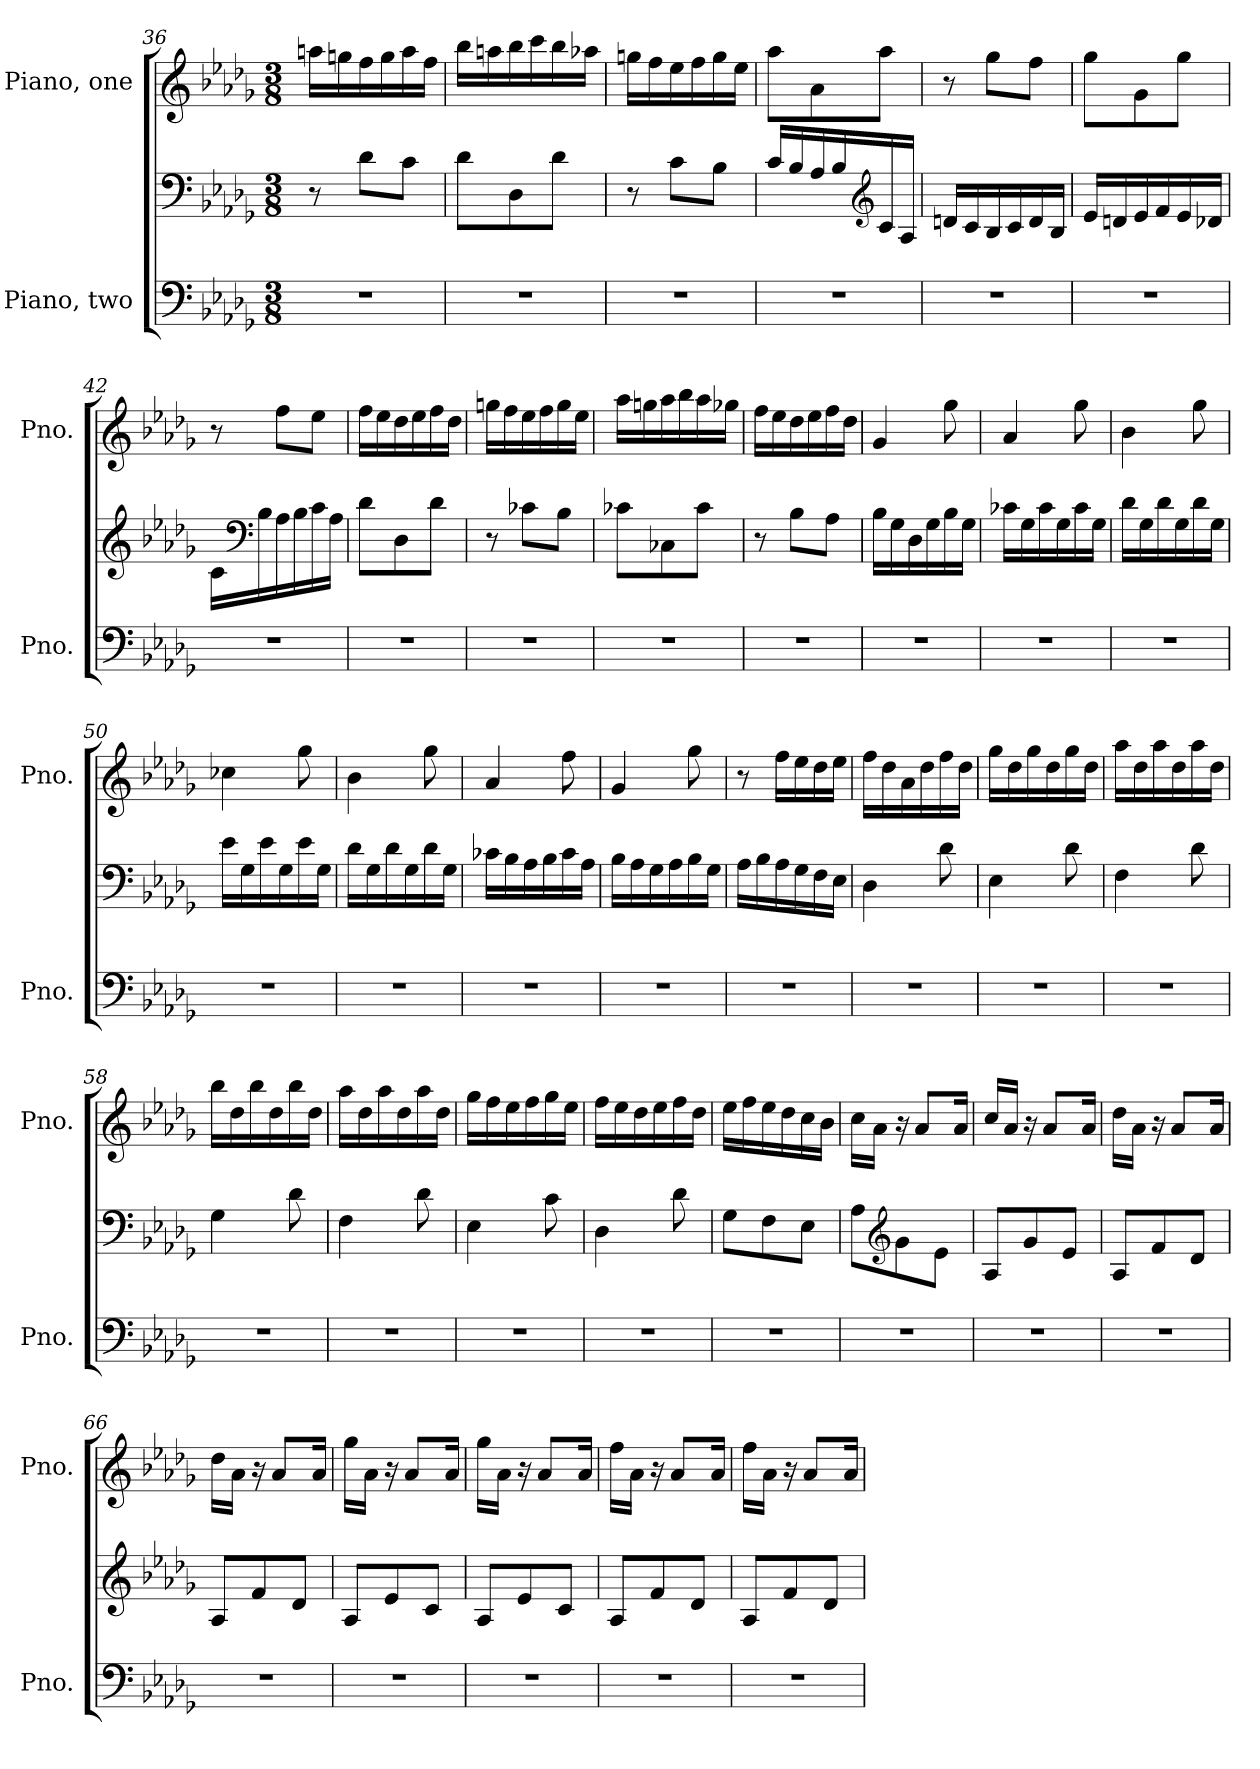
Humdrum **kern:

**kern	**kern	**kern
*part2	*part2	*part1
*staff3	*staff2	*staff1
*I"Piano, two	*	*I"Piano, one
*I'Pno.	*	*I'Pno.
*clefF4	*clefF4	*clefG2
*k[b-e-a-d-g-]	*k[b-e-a-d-g-]	*k[b-e-a-d-g-]
*M3/8	*M3/8	*M3/8
=36	=36	=36
4.r	8r	16aan\LL
.	.	16ggn\
.	8d-\L	16ff\
.	.	16gg\
.	8c\J	16aa\
.	.	16ff\JJ
=37	=37	=37
4.r	8d-\L	16bb-\LL
.	.	16aan\
.	8D-\	16bb-\
.	.	16ccc\
.	8d-\J	16bb-\
.	.	16aa-X\JJ
=38	=38	=38
4.r	8r	16ggn\LL
.	.	16ff\
.	8c\L	16ee-\
.	.	16ff\
.	8B-\J	16gg\
.	.	16ee-\JJ
!!LO:PB:g=z
=39	=39	=39
4.r	16c/LL	8aa-\L
.	16B-/	.
.	16A-/	8a-\
.	16B-/	.
*	*clefG2	*
.	16c/	8aa-\J
.	16A-/JJ	.
=40	=40	=40
4.r	16dn/LL	8r
.	16c/	.
.	16B-/	8gg-\L
.	16c/	.
.	16d/	8ff\J
.	16B-/JJ	.
=41	=41	=41
4.r	16e-/LL	8gg-\L
.	16dn/	.
.	16e-/	8g-\
.	16f/	.
.	16e-/	8gg-\J
.	16d-X/JJ	.
=42	=42	=42
4.r	16c\LL	8r
*	*clefF4	*
.	16B-\	.
.	16A-\	8ff\L
.	16B-\	.
.	16c\	8ee-\J
.	16A-\JJ	.
=43	=43	=43
4.r	8d-\L	16ff\LL
.	.	16ee-\
.	8D-\	16dd-\
.	.	16ee-\
.	8d-\J	16ff\
.	.	16dd-\JJ
!!LO:LB:g=z
=44	=44	=44
4.r	8r	16ggn\LL
.	.	16ff\
.	8c-X\L	16ee-\
.	.	16ff\
.	8B-\J	16gg\
.	.	16ee-\JJ
=45	=45	=45
4.r	8c-X\L	16aa-\LL
.	.	16ggn\
.	8C-X\	16aa-\
.	.	16bb-\
.	8c-\J	16aa-\
.	.	16gg-X\JJ
=46	=46	=46
4.r	8r	16ff\LL
.	.	16ee-\
.	8B-\L	16dd-\
.	.	16ee-\
.	8A-\J	16ff\
.	.	16dd-\JJ
=47	=47	=47
4.r	16B-\LL	4g-/
.	16G-\	.
.	16D-\	.
.	16G-\	.
.	16B-\	8gg-\
.	16G-\JJ	.
=48	=48	=48
4.r	16c-X\LL	4a-/
.	16G-\	.
.	16c-\	.
.	16G-\	.
.	16c-\	8gg-\
.	16G-\JJ	.
!!LO:LB:g=z
=49	=49	=49
4.r	16d-\LL	4b-\
.	16G-\	.
.	16d-\	.
.	16G-\	.
.	16d-\	8gg-\
.	16G-\JJ	.
=50	=50	=50
4.r	16e-\LL	4cc-X\
.	16G-\	.
.	16e-\	.
.	16G-\	.
.	16e-\	8gg-\
.	16G-\JJ	.
=51	=51	=51
4.r	16d-\LL	4b-\
.	16G-\	.
.	16d-\	.
.	16G-\	.
.	16d-\	8gg-\
.	16G-\JJ	.
=52	=52	=52
4.r	16c-X\LL	4a-/
.	16B-\	.
.	16A-\	.
.	16B-\	.
.	16c-\	8ff\
.	16A-\JJ	.
=53	=53	=53
4.r	16B-\LL	4g-/
.	16A-\	.
.	16G-\	.
.	16A-\	.
.	16B-\	8gg-\
.	16G-\JJ	.
=54	=54	=54
4.r	16A-\LL	8r
.	16B-\	.
.	16A-\	16ff\LL
.	16G-\	16ee-\
.	16F\	16dd-\
.	16E-\JJ	16ee-\JJ
!!LO:LB:g=z
=55	=55	=55
4.r	4D-\	16ff\LL
.	.	16dd-\
.	.	16a-\
.	.	16dd-\
.	8d-\	16ff\
.	.	16dd-\JJ
=56	=56	=56
4.r	4E-\	16gg-\LL
.	.	16dd-\
.	.	16gg-\
.	.	16dd-\
.	8d-\	16gg-\
.	.	16dd-\JJ
=57	=57	=57
4.r	4F\	16aa-\LL
.	.	16dd-\
.	.	16aa-\
.	.	16dd-\
.	8d-\	16aa-\
.	.	16dd-\JJ
=58	=58	=58
4.r	4G-\	16bb-\LL
.	.	16dd-\
.	.	16bb-\
.	.	16dd-\
.	8d-\	16bb-\
.	.	16dd-\JJ
=59	=59	=59
4.r	4F\	16aa-\LL
.	.	16dd-\
.	.	16aa-\
.	.	16dd-\
.	8d-\	16aa-\
.	.	16dd-\JJ
=60	=60	=60
4.r	4E-\	16gg-\LL
.	.	16ff\
.	.	16ee-\
.	.	16ff\
.	8c\	16gg-\
.	.	16ee-\JJ
!!LO:PB:g=z
=61	=61	=61
4.r	4D-\	16ff\LL
.	.	16ee-\
.	.	16dd-\
.	.	16ee-\
.	8d-\	16ff\
.	.	16dd-\JJ
=62	=62	=62
4.r	8G-\L	16ee-\LL
.	.	16ff\
.	8F\	16ee-\
.	.	16dd-\
.	8E-\J	16cc\
.	.	16b-\JJ
=63	=63	=63
4.r	8A-\L	16cc\LL
.	.	16a-\JJ
*	*clefG2	*
.	8g-\	16r
.	.	8a-/L
.	8e-\J	.
.	.	16a-/Jk
=64	=64	=64
4.r	8A-/L	16cc/LL
.	.	16a-/JJ
.	8g-/	16r
.	.	8a-/L
.	8e-/J	.
.	.	16a-/Jk
=65	=65	=65
4.r	8A-/L	16dd-\LL
.	.	16a-\JJ
.	8f/	16r
.	.	8a-/L
.	8d-/J	.
.	.	16a-/Jk
=66	=66	=66
4.r	8A-/L	16dd-\LL
.	.	16a-\JJ
.	8f/	16r
.	.	8a-/L
.	8d-/J	.
.	.	16a-/Jk
!!LO:LB:g=z
=67	=67	=67
4.r	8A-/L	16gg-\LL
.	.	16a-\JJ
.	8e-/	16r
.	.	8a-/L
.	8c/J	.
.	.	16a-/Jk
=68	=68	=68
4.r	8A-/L	16gg-\LL
.	.	16a-\JJ
.	8e-/	16r
.	.	8a-/L
.	8c/J	.
.	.	16a-/Jk
=69	=69	=69
4.r	8A-/L	16ff\LL
.	.	16a-\JJ
.	8f/	16r
.	.	8a-/L
.	8d-/J	.
.	.	16a-/Jk
=70	=70	=70
4.r	8A-/L	16ff\LL
.	.	16a-\JJ
.	8f/	16r
.	.	8a-/L
.	8d-/J	.
.	.	16a-/Jk
=	=	=
*-	*-	*-
